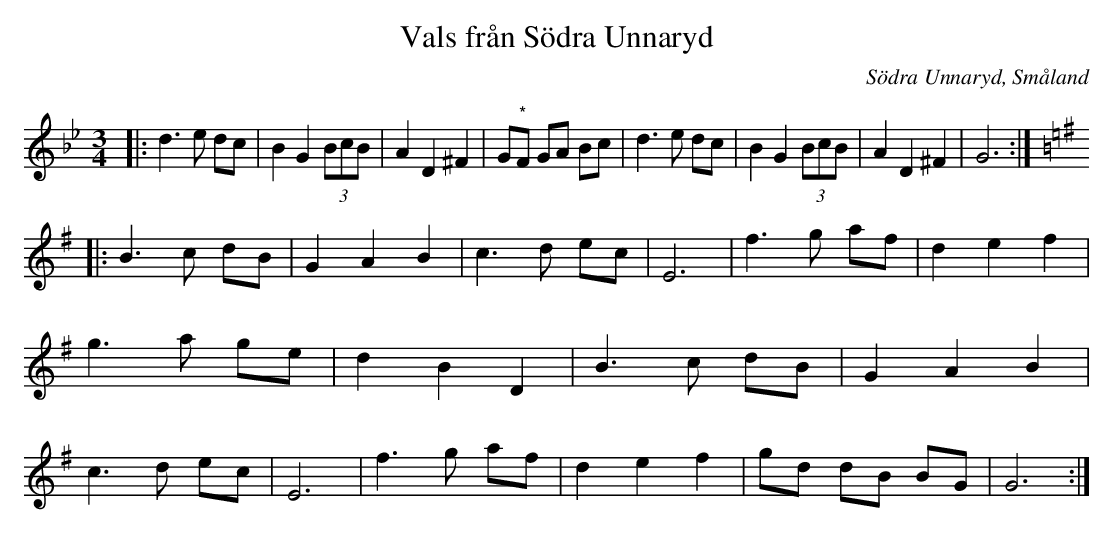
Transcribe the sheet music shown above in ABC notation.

X:1
T:Vals från Södra Unnaryd
O:Södra Unnaryd, Småland
M:3/4
L:1/8
K: Bb
|: d3e dc | B2G2(3BcB | A2D2^F2 | G"^*"F GA Bc | d3e dc | B2G2(3BcB | A2D2^F2 | G6 :|
K: G
|: B3c dB | G2A2B2 | c3 d ec | E6 | f3 g af | d2 e2 f2 | g3 a ge | d2 B2 D2 | B3c dB | G2A2B2 | c3 d ec | E6 | f3 g af | d2 e2 f2 | gd dB BG | G6 :|
